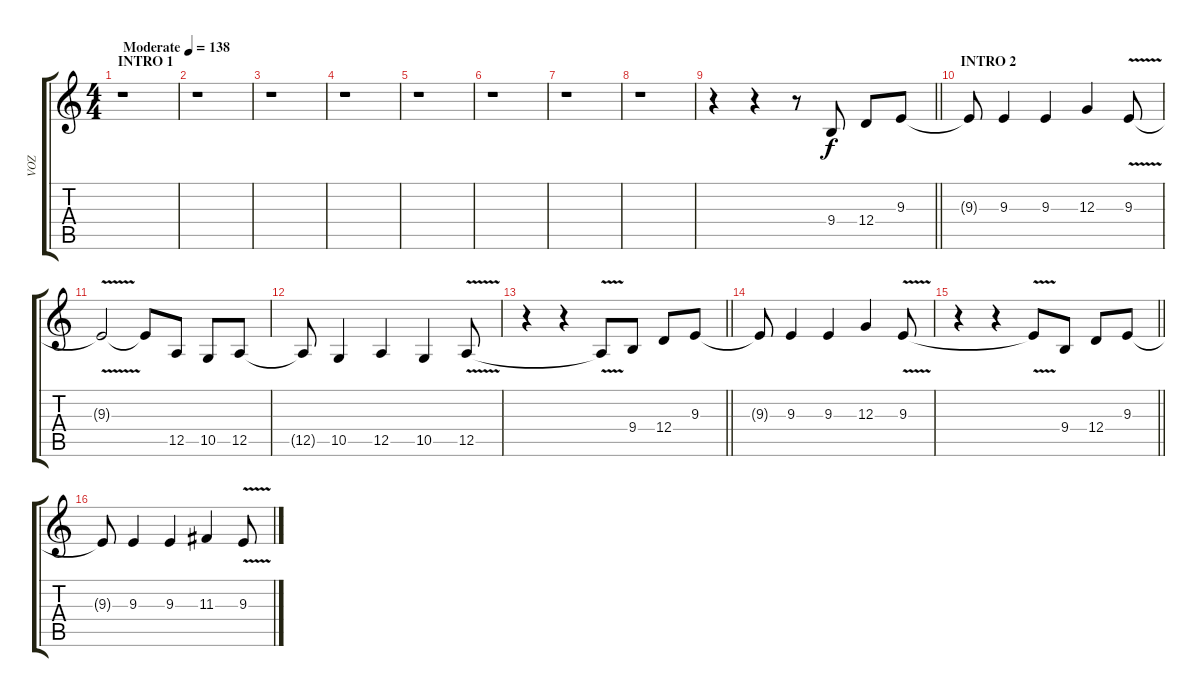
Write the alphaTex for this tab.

\track ("VOZ" "VOZ") {instrument flute}
\staff {score tabs}
\tuning (E4 B3 G3 D3 A2 E2) {hide}
\ts (4 4)
\section ("" "INTRO 1")
\tempo (138 "Moderate")
\clef g2
\ks c
r.1{dy f instrument flute} |
r.1 |
r.1 |
r.1 |
r.1 |
r.1 |
r.1 |
r.1 |
\barLineRight lightlight
r.4 r.4 r.8 9.4.8 12.4.8 9.3.8 |
\section ("" "INTRO 2")
9.3{t}.8 9.3.4 9.3.4 12.3.4 9.3{v}.8 |
9.3{t}.2 9.3{t}.8 12.5.8 10.5.8 12.5.8 |
12.5{t}.8 10.5.4 12.5.4 10.5.4 12.5{v}.8 |
\barLineRight lightlight
r.4 r.4 12.5{t}.8 9.4.8 12.4.8 9.3.8 |
9.3{t}.8 9.3.4 9.3.4 12.3.4 9.3{v}.8 |
\barLineRight lightlight
r.4 r.4 9.3{t}.8 9.4.8 12.4.8 9.3.8 |
9.3{t}.8 9.3.4 9.3.4 11.3.4 9.3{v}.8
